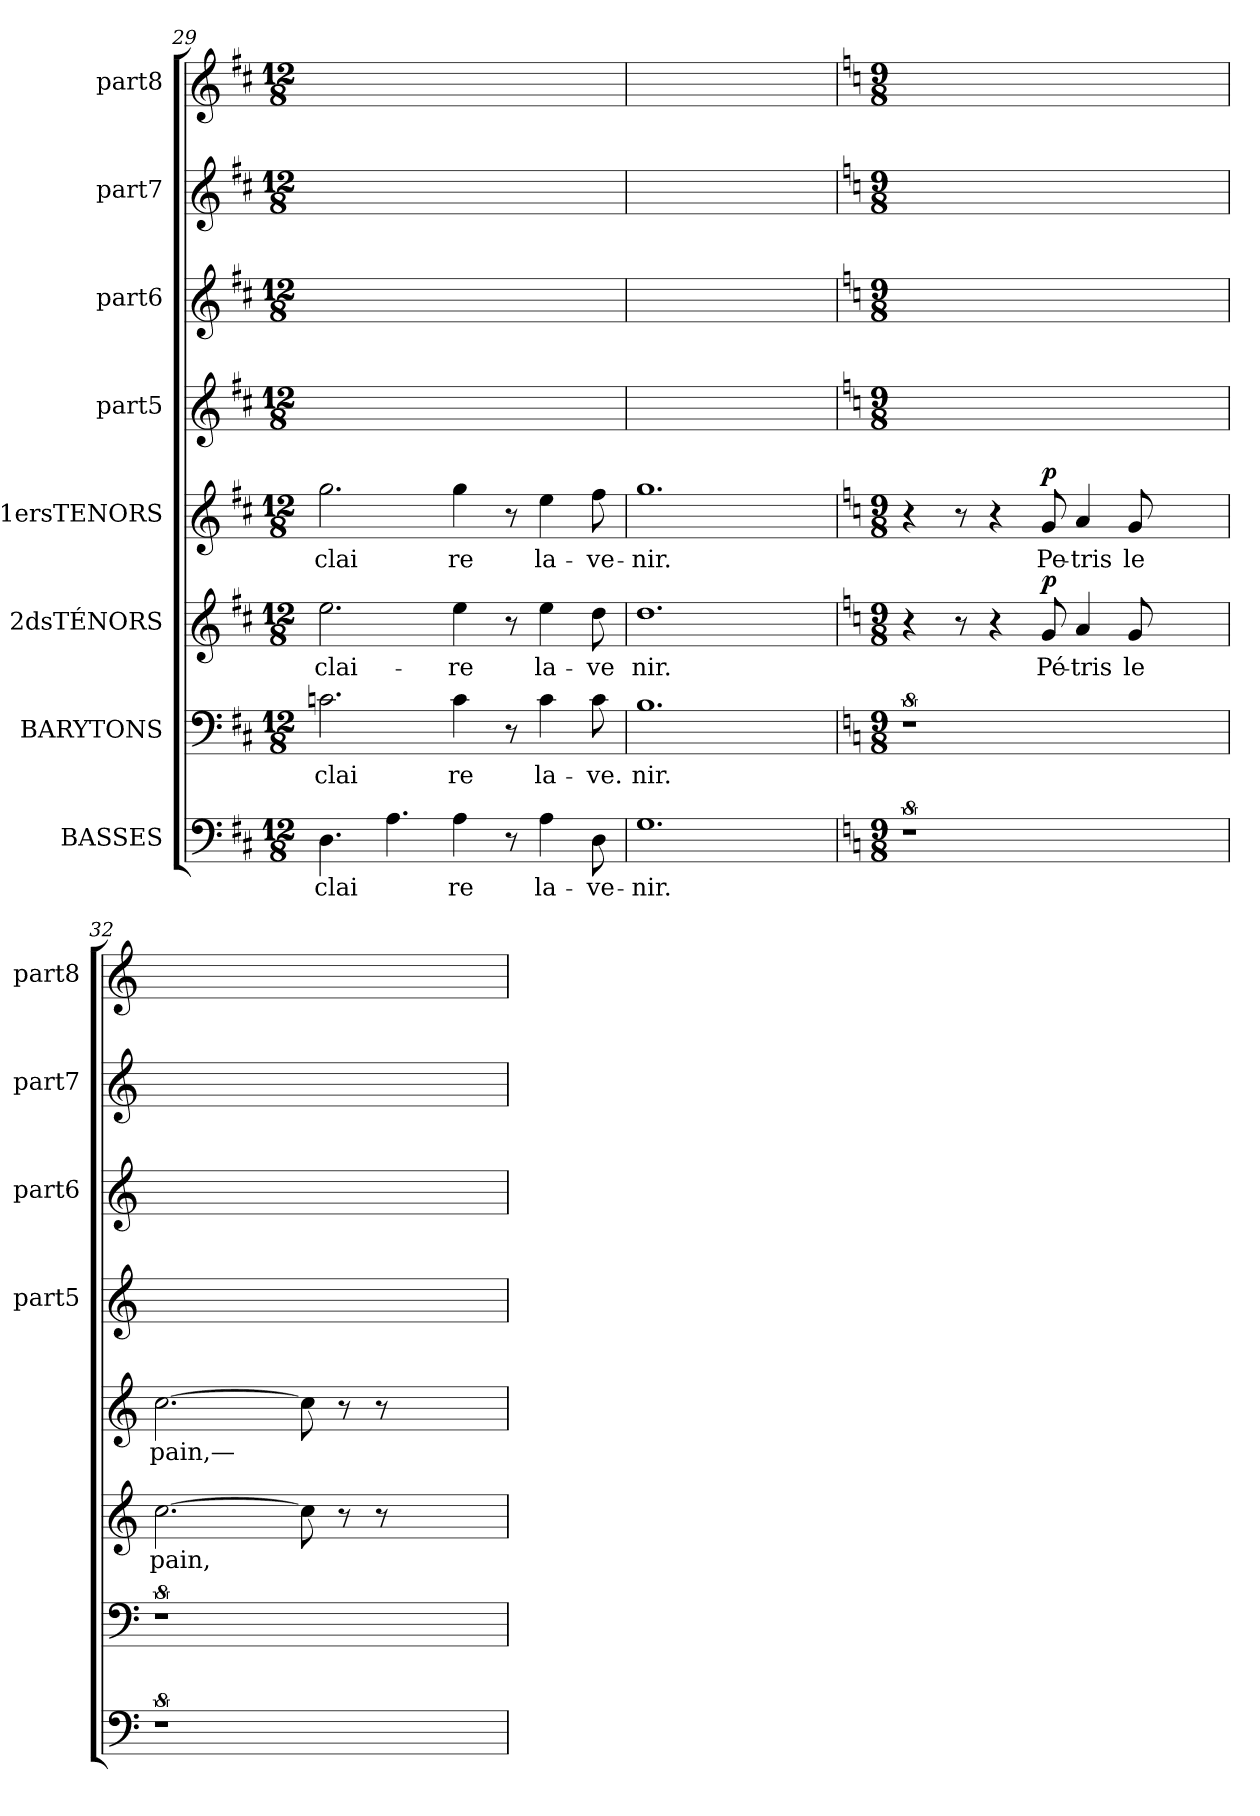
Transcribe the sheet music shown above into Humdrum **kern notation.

**kern	**text	**kern	**text	**kern	**text	**dynam	**kern	**text	**dynam	**kern	**kern	**kern	**kern
*part8	*part8	*part7	*part7	*part6	*part6	*part6	*part5	*part5	*part5	*part4	*part3	*part2	*part1
*staff8	*staff8	*staff7	*staff7	*staff6	*staff6	*staff6	*staff5	*staff5	*staff5	*staff4	*staff3	*staff2	*staff1
*I"BASSES	*	*I"BARYTONS	*	*I"2dsTÉNORS	*	*	*I"1ersTENORS	*	*	*I"part5	*I"part6	*I"part7	*I"part8
*	*	*	*	*	*	*	*	*	*	*I'part5	*I'part6	*I'part7	*I'part8
*clefF4	*	*clefF4	*	*clefG2	*	*	*clefG2	*	*	*clefG2	*clefG2	*clefG2	*clefG2
*k[f#c#]	*	*k[f#c#]	*	*k[f#c#]	*	*	*k[f#c#]	*	*	*k[f#c#]	*k[f#c#]	*k[f#c#]	*k[f#c#]
*M12/8	*	*M12/8	*	*M12/8	*	*	*M12/8	*	*	*M12/8	*M12/8	*M12/8	*M12/8
=29	=29	=29	=29	=29	=29	=29	=29	=29	=29	=29	=29	=29	=29
4.Di\	clai	2.cni\	clai	2.eei\	clai-	.	2.ggi\	clai	.	1ryy	1ryy	1ryy	1ryy
4.Ai\	.	.	.	.	.	.	.	.	.	.	.	.	.
4Ai\	re	4ci\	re	4eei\	re	.	4ggi\	re	.	.	.	.	.
8r	.	8r	.	8r	.	.	8r	.	.	2ryy	2ryy	2ryy	2ryy
4Ai\	la-	4ci\	la-	4eei\	la-	.	4eei\	la-	.	.	.	.	.
8Di\	ve-	8ci\	ve.	8ddi\	ve	.	8ff#i\	ve-	.	.	.	.	.
=30	=30	=30	=30	=30	=30	=30	=30	=30	=30	=30	=30	=30	=30
1.Gi/	nir.	1.Bi/	nir.	1.ddi/	nir.	.	1.ggi/	nir.	.	1ryy	1ryy	1ryy	1ryy
.	.	.	.	.	.	.	.	.	.	2ryy	2ryy	2ryy	2ryy
!!LO:PB:g=z
=31	=31	=31	=31	=31	=31	=31	=31	=31	=31	=31	=31	=31	=31
*k[]	*	*k[]	*	*k[]	*	*	*k[]	*	*	*k[]	*k[]	*k[]	*k[]
*M9/8	*	*M9/8	*	*M9/8	*	*	*M9/8	*	*	*M9/8	*M9/8	*M9/8	*M9/8
8%9r	.	8%9r	.	4r	.	.	4r	.	.	1ryy	1ryy	1ryy	1ryy
.	.	.	.	8r	.	.	8r	.	.	.	.	.	.
.	.	.	.	4r	.	.	4r	.	.	.	.	.	.
!	!	!	!	!	!	!LO:DY:a	!	!	!LO:DY:a	!	!	!	!
.	.	.	.	8gi/	Pé-	p	8gi/	Pe-	p	.	.	.	.
.	.	.	.	4ai/	tris	.	4ai/	tris	.	.	.	.	.
.	.	.	.	8gi/	le	.	8gi/	le	.	8ryy	8ryy	8ryy	8ryy
4.ryy	.	4.ryy	.	4.ryy	.	.	4.ryy	.	.	4.ryy	4.ryy	4.ryy	4.ryy
=32	=32	=32	=32	=32	=32	=32	=32	=32	=32	=32	=32	=32	=32
8%9r	.	8%9r	.	[2.cci\	pain,	.	[2.cci\	pain,—	.	4.ryy	4.ryy	4.ryy	4.ryy
.	.	.	.	.	.	.	.	.	.	1ryy	1ryy	1ryy	1ryy
.	.	.	.	8cci\]	.	.	8cci\]	.	.	.	.	.	.
.	.	.	.	8r	.	.	8r	.	.	.	.	.	.
.	.	.	.	8r	.	.	8r	.	.	.	.	.	.
4.ryy	.	4.ryy	.	4.ryy	.	.	4.ryy	.	.	.	.	.	.
.	.	.	.	.	.	.	.	.	.	8ryy	8ryy	8ryy	8ryy
=	=	=	=	=	=	=	=	=	=	=	=	=	=
*-	*-	*-	*-	*-	*-	*-	*-	*-	*-	*-	*-	*-	*-
